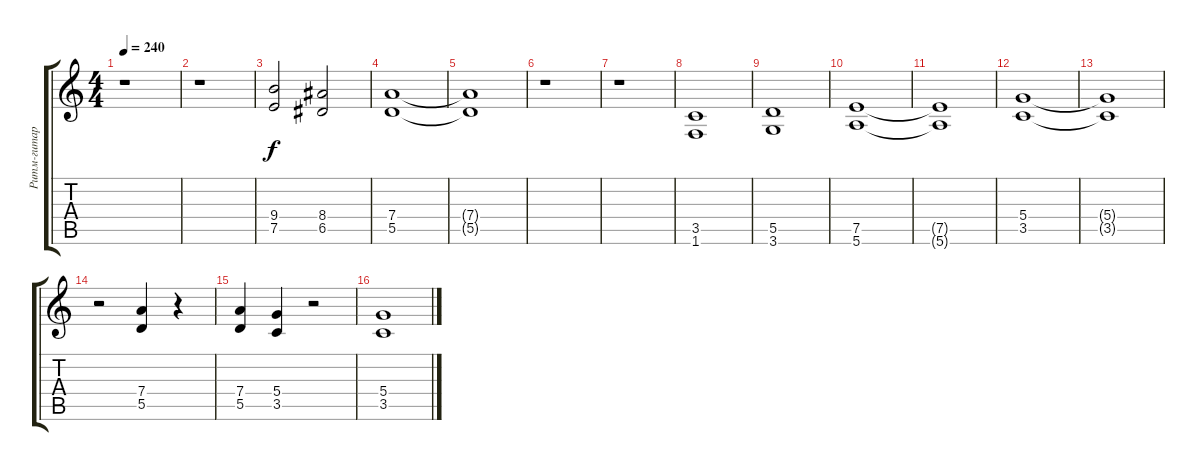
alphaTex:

\track ("Ритм-гитара(акцент)" "Ритм-гитар") {instrument overdrivenguitar}
\staff {score tabs}
\tuning (E4 B3 G3 D3 A2 E2) {hide}
\ts (4 4)
\tempo 240
\clef g2
\ks c
r.1{dy f} |
r.1 |
(9.4 7.5).2 (8.4 6.5).2 |
(7.4 5.5).1 |
(7.4{t} 5.5{t}).1 |
r.1 |
r.1 |
(3.5 1.6).1 |
(5.5 3.6).1 |
(7.5 5.6).1 |
(7.5{t} 5.6{t}).1 |
(5.4 3.5).1{volume 16} |
(5.4{t} 3.5{t}).1 |
r.2 (7.4 5.5).4 r.4 |
(7.4 5.5).4 (5.4 3.5).4 r.2 |
(5.4 3.5).1{volume 16}
